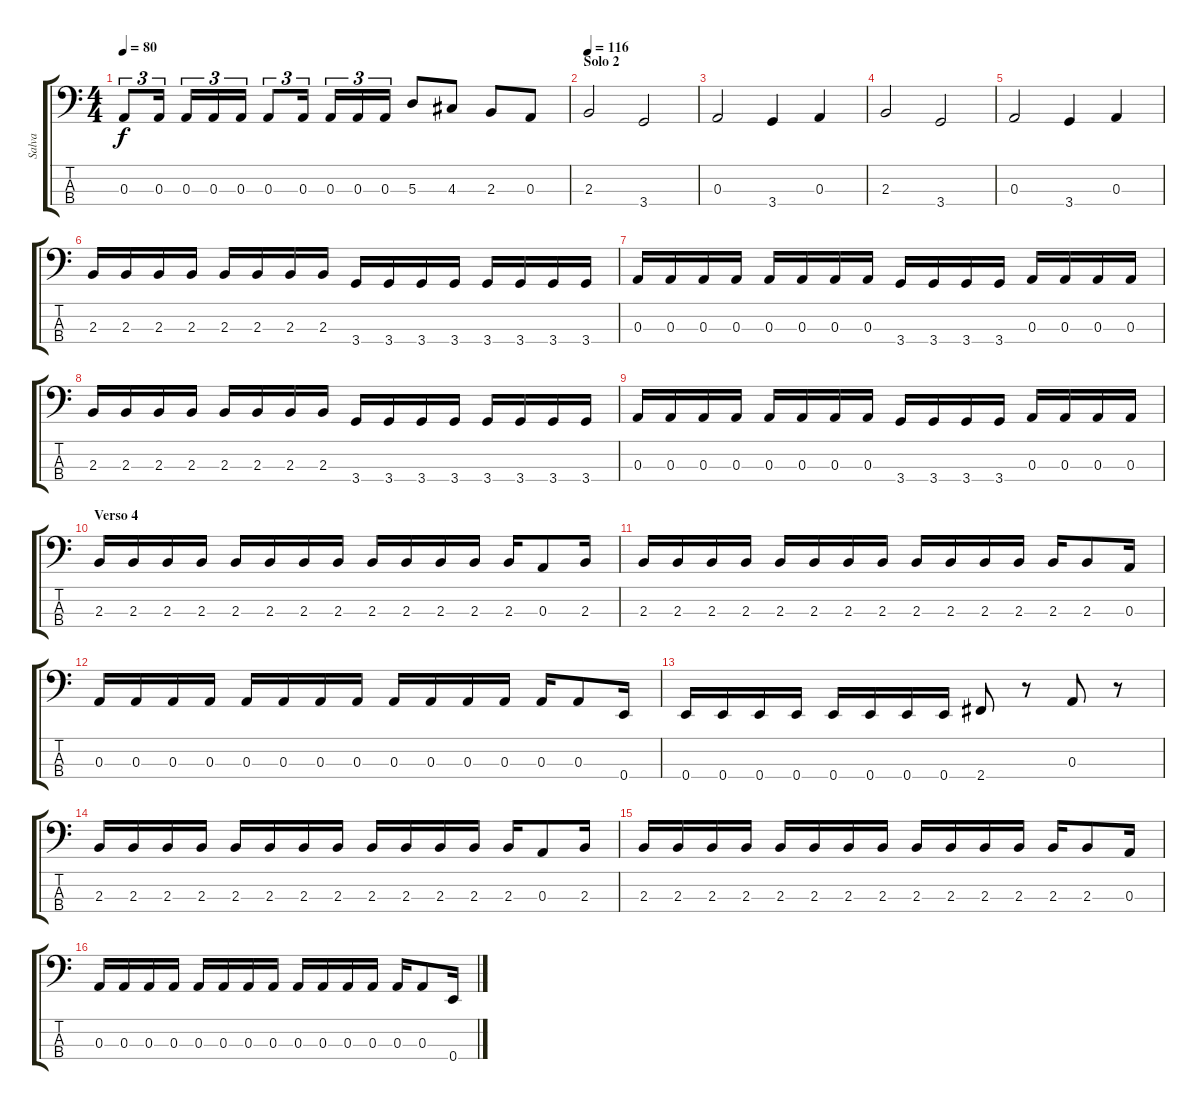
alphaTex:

\track ("Salva" "Salva") {instrument electricbassfinger}
\staff {score tabs}
\tuning (G2 D2 A1 E1) {hide}
\ts (4 4)
\tempo 80
\clef f4
\ks c
0.3.8{tu (3 2) dy f} 0.3.16{tu (3 2)} 0.3.16{tu (3 2)} 0.3.16{tu (3 2)} 0.3.16{tu (3 2)} 0.3.8{tu (3 2)} 0.3.16{tu (3 2)} 0.3.16{tu (3 2)} 0.3.16{tu (3 2)} 0.3.16{tu (3 2)} 5.3.8 4.3.8 2.3.8 0.3.8 |
\section ("" "Solo 2")
\tempo 116
2.3.2 3.4.2 |
0.3.2 3.4.4 0.3.4 |
2.3.2 3.4.2 |
0.3.2 3.4.4 0.3.4 |
2.3.16 2.3.16 2.3.16 2.3.16 2.3.16 2.3.16 2.3.16 2.3.16 3.4.16 3.4.16 3.4.16 3.4.16 3.4.16 3.4.16 3.4.16 3.4.16 |
0.3.16 0.3.16 0.3.16 0.3.16 0.3.16 0.3.16 0.3.16 0.3.16 3.4.16 3.4.16 3.4.16 3.4.16 0.3.16 0.3.16 0.3.16 0.3.16 |
2.3.16 2.3.16 2.3.16 2.3.16 2.3.16 2.3.16 2.3.16 2.3.16 3.4.16 3.4.16 3.4.16 3.4.16 3.4.16 3.4.16 3.4.16 3.4.16 |
0.3.16 0.3.16 0.3.16 0.3.16 0.3.16 0.3.16 0.3.16 0.3.16 3.4.16 3.4.16 3.4.16 3.4.16 0.3.16 0.3.16 0.3.16 0.3.16 |
\section ("" "Verso 4")
2.3.16 2.3.16 2.3.16 2.3.16 2.3.16 2.3.16 2.3.16 2.3.16 2.3.16 2.3.16 2.3.16 2.3.16 2.3.16 0.3.8 2.3.16 |
2.3.16 2.3.16 2.3.16 2.3.16 2.3.16 2.3.16 2.3.16 2.3.16 2.3.16 2.3.16 2.3.16 2.3.16 2.3.16 2.3.8 0.3.16 |
0.3.16 0.3.16 0.3.16 0.3.16 0.3.16 0.3.16 0.3.16 0.3.16 0.3.16 0.3.16 0.3.16 0.3.16 0.3.16 0.3.8 0.4.16 |
0.4.16 0.4.16 0.4.16 0.4.16 0.4.16 0.4.16 0.4.16 0.4.16 2.4.8 r.8 0.3.8 r.8 |
2.3.16 2.3.16 2.3.16 2.3.16 2.3.16 2.3.16 2.3.16 2.3.16 2.3.16 2.3.16 2.3.16 2.3.16 2.3.16 0.3.8 2.3.16 |
2.3.16 2.3.16 2.3.16 2.3.16 2.3.16 2.3.16 2.3.16 2.3.16 2.3.16 2.3.16 2.3.16 2.3.16 2.3.16 2.3.8 0.3.16 |
0.3.16 0.3.16 0.3.16 0.3.16 0.3.16 0.3.16 0.3.16 0.3.16 0.3.16 0.3.16 0.3.16 0.3.16 0.3.16 0.3.8 0.4.16
